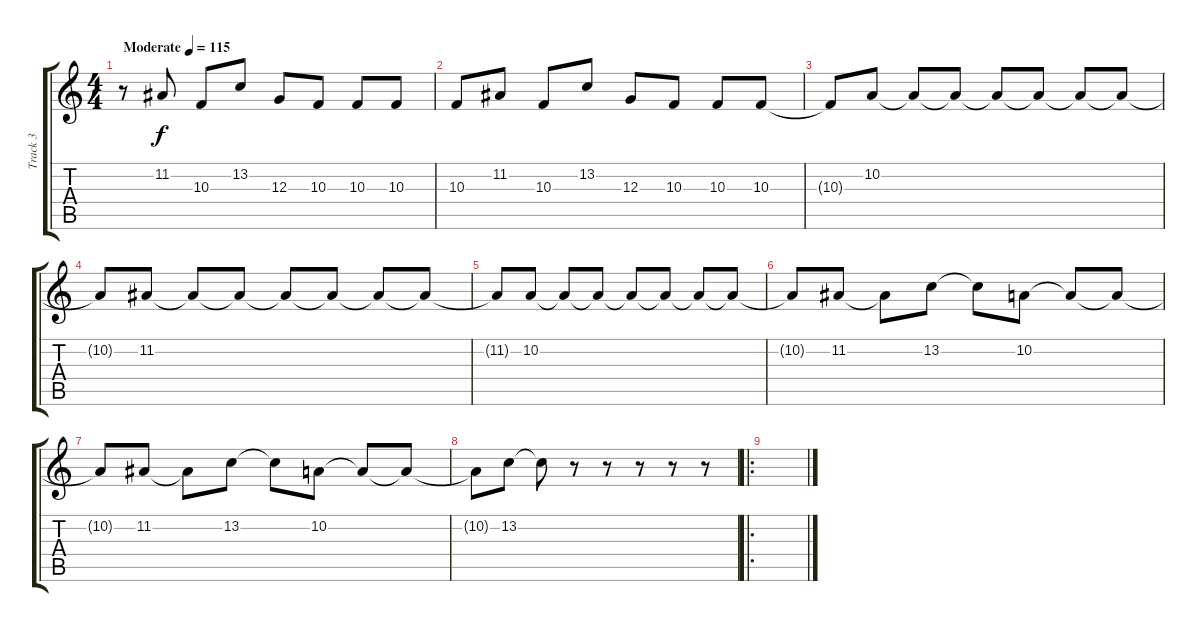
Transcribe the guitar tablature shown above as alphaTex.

\track ("Track 3" "Track 3") {instrument lead8bassandlead}
\staff {score tabs}
\tuning (E4 B3 G3 D3 A2 E2) {hide}
\ts (4 4)
\tempo (115 "Moderate")
\clef g2
\ks c
r.8{dy f instrument lead8bassandlead} 11.2.8 10.3.8 13.2.8 12.3.8 10.3.8 10.3.8 10.3.8 |
10.3.8 11.2.8 10.3.8 13.2.8 12.3.8 10.3.8 10.3.8 10.3.8 |
10.3{t}.8 10.2.8 10.2{t}.8 10.2{t}.8 10.2{t}.8 10.2{t}.8 10.2{t}.8 10.2{t}.8 |
10.2{t}.8 11.2.8 11.2{t}.8 11.2{t}.8 11.2{t}.8 11.2{t}.8 11.2{t}.8 11.2{t}.8 |
11.2{t}.8 10.2.8 10.2{t}.8 10.2{t}.8 10.2{t}.8 10.2{t}.8 10.2{t}.8 10.2{t}.8 |
10.2{t}.8 11.2.8 11.2{t}.8 13.2.8 13.2{t}.8 10.2.8 10.2{t}.8 10.2{t}.8 |
10.2{t}.8 11.2.8 11.2{t}.8 13.2.8 13.2{t}.8 10.2.8 10.2{t}.8 10.2{t}.8 |
10.2{t}.8 13.2.8 13.2{t}.8 r.8 r.8 r.8 r.8 r.8 |
\ro
